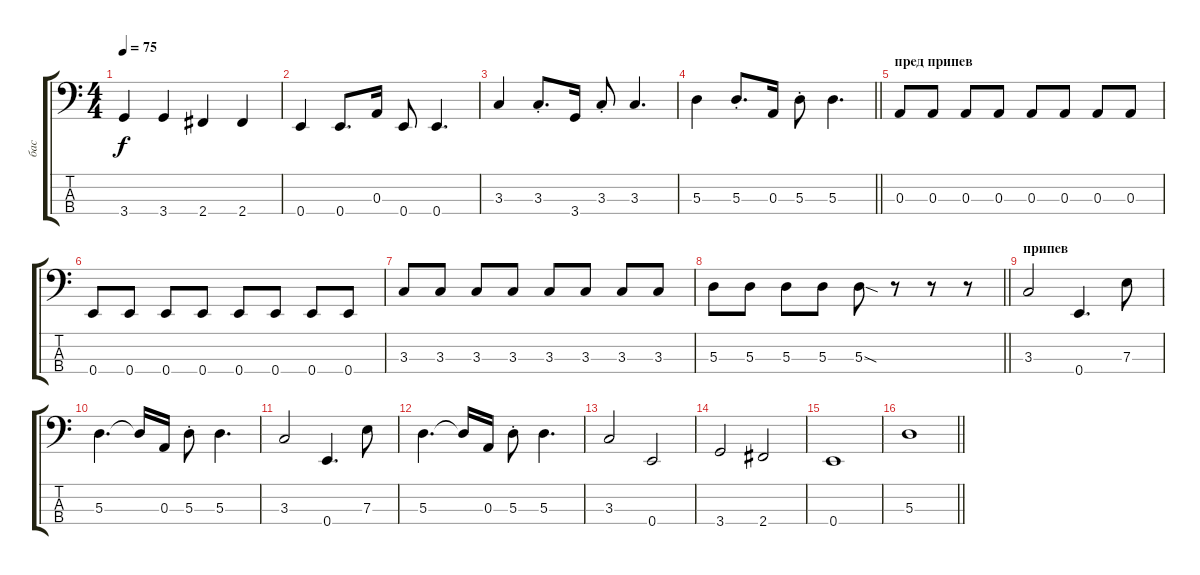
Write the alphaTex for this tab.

\track ("бас" "бас") {instrument electricbassfinger}
\staff {score tabs}
\tuning (G2 D2 A1 E1) {hide}
\ts (4 4)
\tempo 75
\clef f4
\ks c
3.4.4{dy f} 3.4.4 2.4.4 2.4.4 |
0.4.4 0.4.8{d} 0.3.16 0.4.8 0.4.4{d} |
3.3.4 3.3{st}.8{d} 3.4.16 3.3{st}.8 3.3.4{d} |
\barLineRight lightlight
5.3.4 5.3{st}.8{d} 0.3.16 5.3{st}.8 5.3.4{d} |
\section ("" "пред припев")
0.3.8 0.3.8 0.3.8 0.3.8 0.3.8 0.3.8 0.3.8 0.3.8 |
0.4.8 0.4.8 0.4.8 0.4.8 0.4.8 0.4.8 0.4.8 0.4.8 |
3.3.8 3.3.8 3.3.8 3.3.8 3.3.8 3.3.8 3.3.8 3.3.8 |
\barLineRight lightlight
5.3.8 5.3.8 5.3.8 5.3.8 5.3{sod}.8 r.8 r.8 r.8 |
\section ("" "припев")
3.3.2 0.4.4{d} 7.3.8 |
5.3.4{d} 5.3{t}.16 0.3.16 5.3{st}.8 5.3.4{d} |
3.3.2 0.4.4{d} 7.3.8 |
5.3.4{d} 5.3{t}.16 0.3.16 5.3{st}.8 5.3.4{d} |
3.3.2 0.4.2 |
3.4.2 2.4.2 |
0.4.1 |
\barLineRight lightlight
5.3.1
